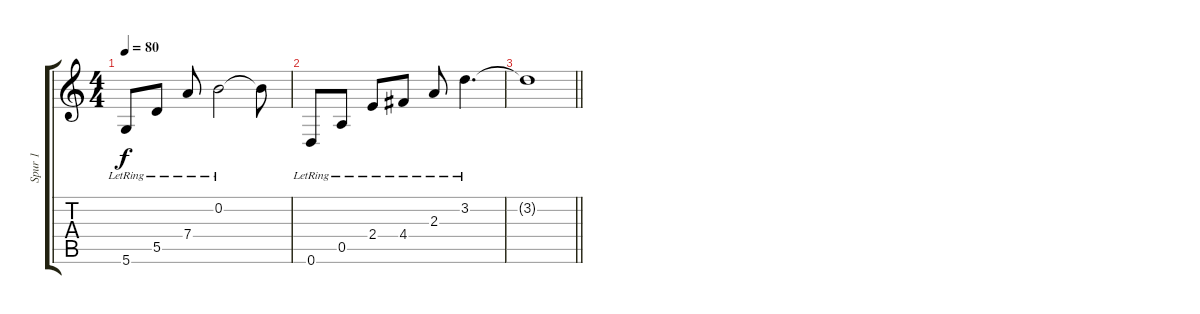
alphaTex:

\track ("Spur 1" "Spur 1") {instrument acousticguitarsteel}
\staff {score tabs}
\tuning (E4 B3 G3 D3 A2 D2) {hide}
\ts (4 4)
\tempo 80
\clef g2
\ks c
5.6{lr}.8{dy f} 5.5{lr}.8 7.4{lr}.8 0.2{lr}.2 0.2{t}.8 |
0.6{lr}.8 0.5{lr}.8 2.4{lr}.8 4.4{lr}.8 2.3{lr}.8 3.2{lr}.4{d} |
\barLineRight lightlight
3.2{t}.1
